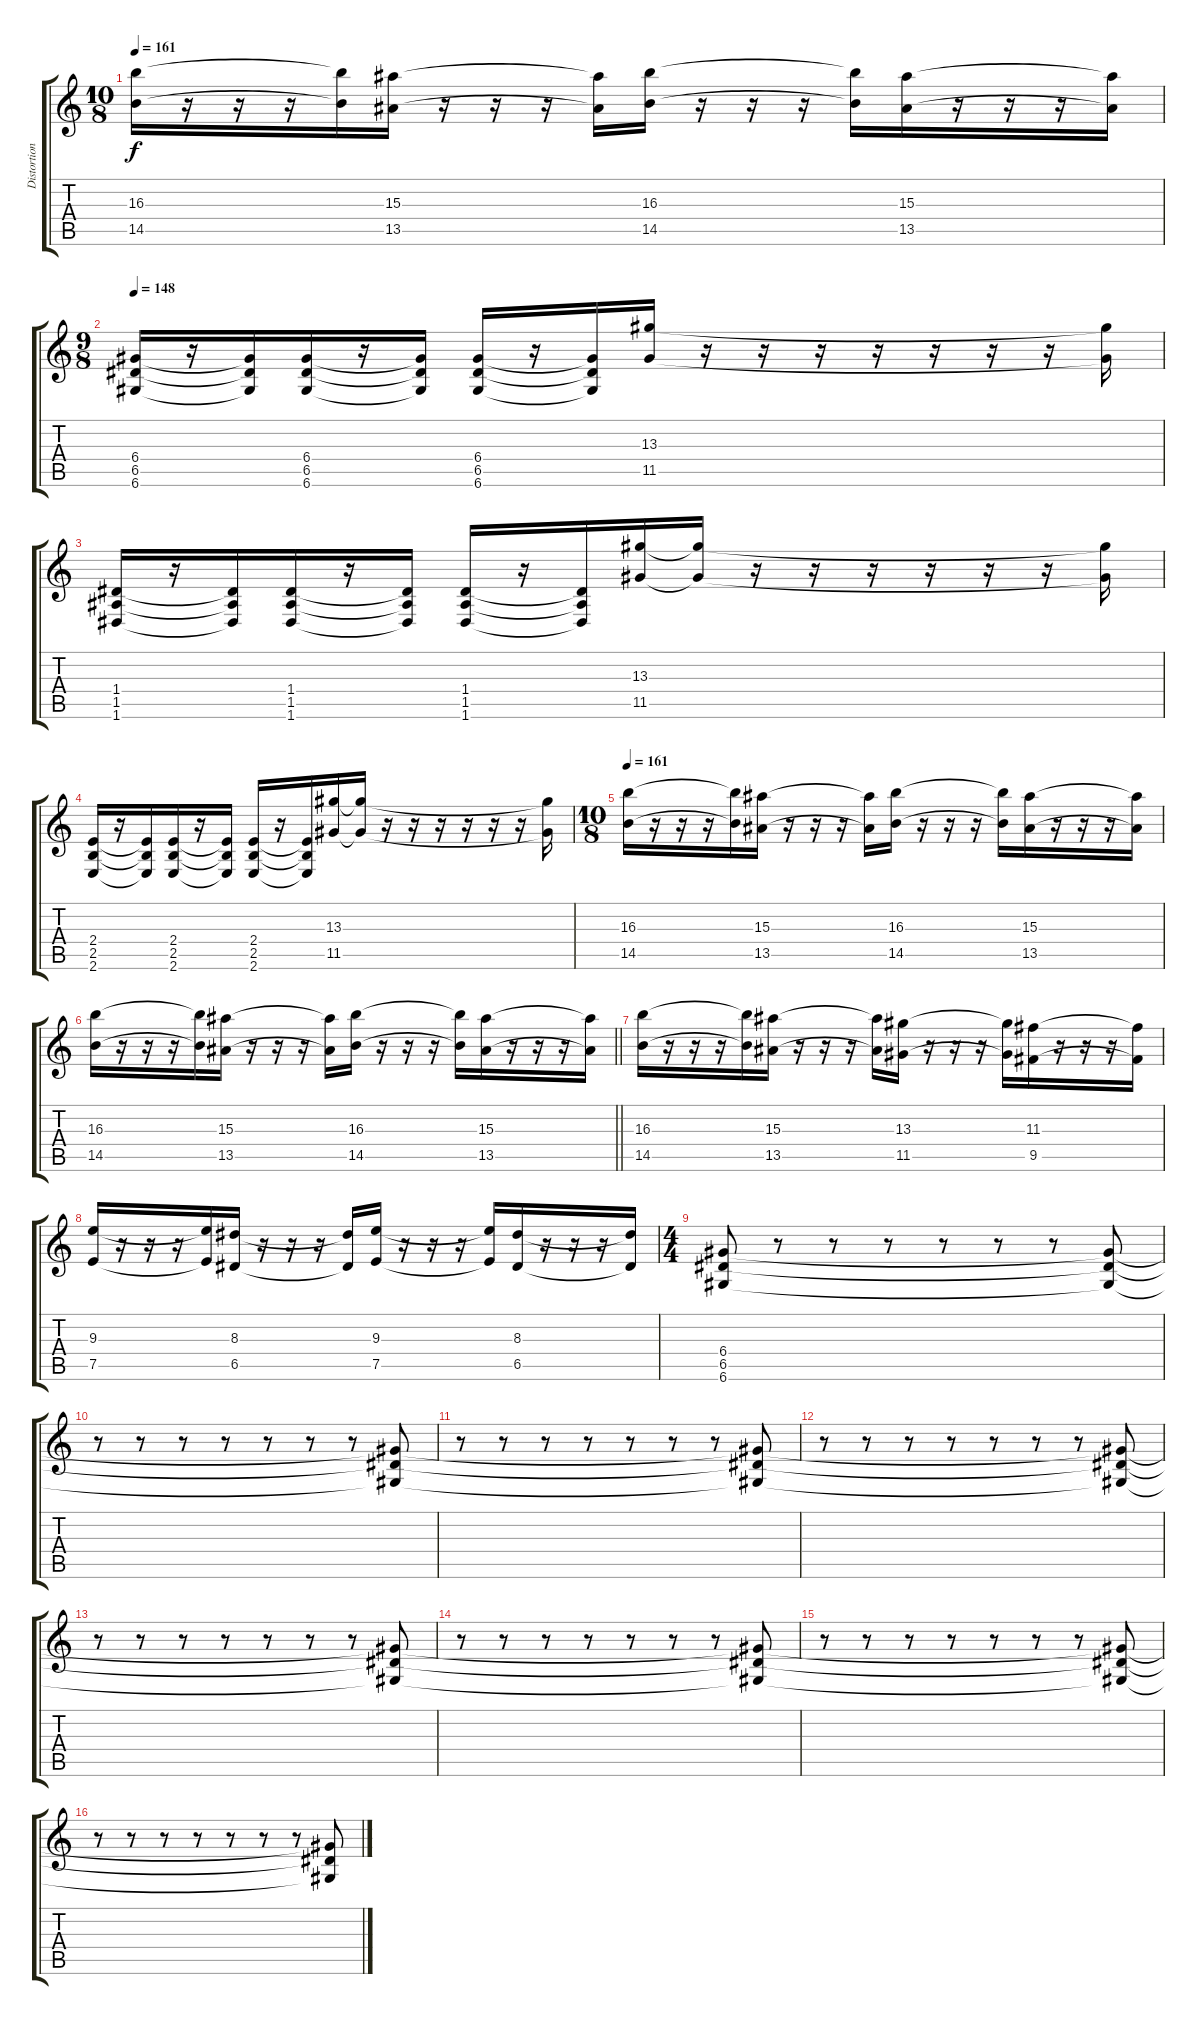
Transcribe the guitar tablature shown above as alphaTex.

\track ("Distortion 1" "Distortion") {instrument distortionguitar}
\staff {score tabs}
\tuning (E4 B3 G3 D3 A2 D2) {hide}
\ts (10 8)
\tempo 161
\clef g2
\ks c
(16.3 14.5).16{dy f} r.16 r.16 r.16 (16.3{t} 14.5{t}).16 (15.3 13.5).16 r.16 r.16 r.16 (15.3{t} 13.5{t}).16 (16.3 14.5).16 r.16 r.16 r.16 (16.3{t} 14.5{t}).16 (15.3 13.5).16 r.16 r.16 r.16 (15.3{t} 13.5{t}).16 |
\ts (9 8)
\tempo 148
(6.4 6.5 6.6).16 r.16 (6.4{t} 6.5{t} 6.6{t}).16 (6.4 6.5 6.6).16 r.16 (6.4{t} 6.5{t} 6.6{t}).16 (6.4 6.5 6.6).16 r.16 (6.4{t} 6.5{t} 6.6{t}).16 (13.3 11.5).16 r.16 r.16 r.16 r.16 r.16 r.16 r.16 (13.3{t} 11.5{t}).16 |
(1.4 1.5 1.6).16 r.16 (1.4{t} 1.5{t} 1.6{t}).16 (1.4 1.5 1.6).16 r.16 (1.4{t} 1.5{t} 1.6{t}).16 (1.4 1.5 1.6).16 r.16 (1.4{t} 1.5{t} 1.6{t}).16 (13.3 11.5).16 (13.3{t} 11.5{t}).16 r.16 r.16 r.16 r.16 r.16 r.16 (13.3{t} 11.5{t}).16 |
(2.4 2.5 2.6).16 r.16 (2.4{t} 2.5{t} 2.6{t}).16 (2.4 2.5 2.6).16 r.16 (2.4{t} 2.5{t} 2.6{t}).16 (2.4 2.5 2.6).16 r.16 (2.4{t} 2.5{t} 2.6{t}).16 (13.3 11.5).16 (13.3{t} 11.5{t}).16 r.16 r.16 r.16 r.16 r.16 r.16 (13.3{t} 11.5{t}).16 |
\ts (10 8)
\tempo 161
(16.3 14.5).16 r.16 r.16 r.16 (16.3{t} 14.5{t}).16 (15.3 13.5).16 r.16 r.16 r.16 (15.3{t} 13.5{t}).16 (16.3 14.5).16 r.16 r.16 r.16 (16.3{t} 14.5{t}).16 (15.3 13.5).16 r.16 r.16 r.16 (15.3{t} 13.5{t}).16 |
\barLineRight lightlight
(16.3 14.5).16 r.16 r.16 r.16 (16.3{t} 14.5{t}).16 (15.3 13.5).16 r.16 r.16 r.16 (15.3{t} 13.5{t}).16 (16.3 14.5).16 r.16 r.16 r.16 (16.3{t} 14.5{t}).16 (15.3 13.5).16 r.16 r.16 r.16 (15.3{t} 13.5{t}).16 |
(16.3 14.5).16 r.16 r.16 r.16 (16.3{t} 14.5{t}).16 (15.3 13.5).16 r.16 r.16 r.16 (15.3{t} 13.5{t}).16 (13.3 11.5).16 r.16 r.16 r.16 (13.3{t} 11.5{t}).16 (11.3 9.5).16 r.16 r.16 r.16 (11.3{t} 9.5{t}).16 |
(9.3 7.5).16 r.16 r.16 r.16 (9.3{t} 7.5{t}).16 (8.3 6.5).16 r.16 r.16 r.16 (8.3{t} 6.5{t}).16 (9.3 7.5).16 r.16 r.16 r.16 (9.3{t} 7.5{t}).16 (8.3 6.5).16 r.16 r.16 r.16 (8.3{t} 6.5{t}).16 |
\ts (4 4)
(6.4 6.5 6.6).8 r.8 r.8 r.8 r.8 r.8 r.8 (6.4{t} 6.5{t} 6.6{t}).8 |
r.8 r.8 r.8 r.8 r.8 r.8 r.8 (6.4{t} 6.5{t} 6.6{t}).8 |
r.8 r.8 r.8 r.8 r.8 r.8 r.8 (6.4{t} 6.5{t} 6.6{t}).8 |
r.8 r.8 r.8 r.8 r.8 r.8 r.8 (6.4{t} 6.5{t} 6.6{t}).8 |
r.8 r.8 r.8 r.8 r.8 r.8 r.8 (6.4{t} 6.5{t} 6.6{t}).8 |
r.8 r.8 r.8 r.8 r.8 r.8 r.8 (6.4{t} 6.5{t} 6.6{t}).8 |
r.8 r.8 r.8 r.8 r.8 r.8 r.8 (6.4{t} 6.5{t} 6.6{t}).8 |
r.8 r.8 r.8 r.8 r.8 r.8 r.8 (6.4{t} 6.5{t} 6.6{t}).8
